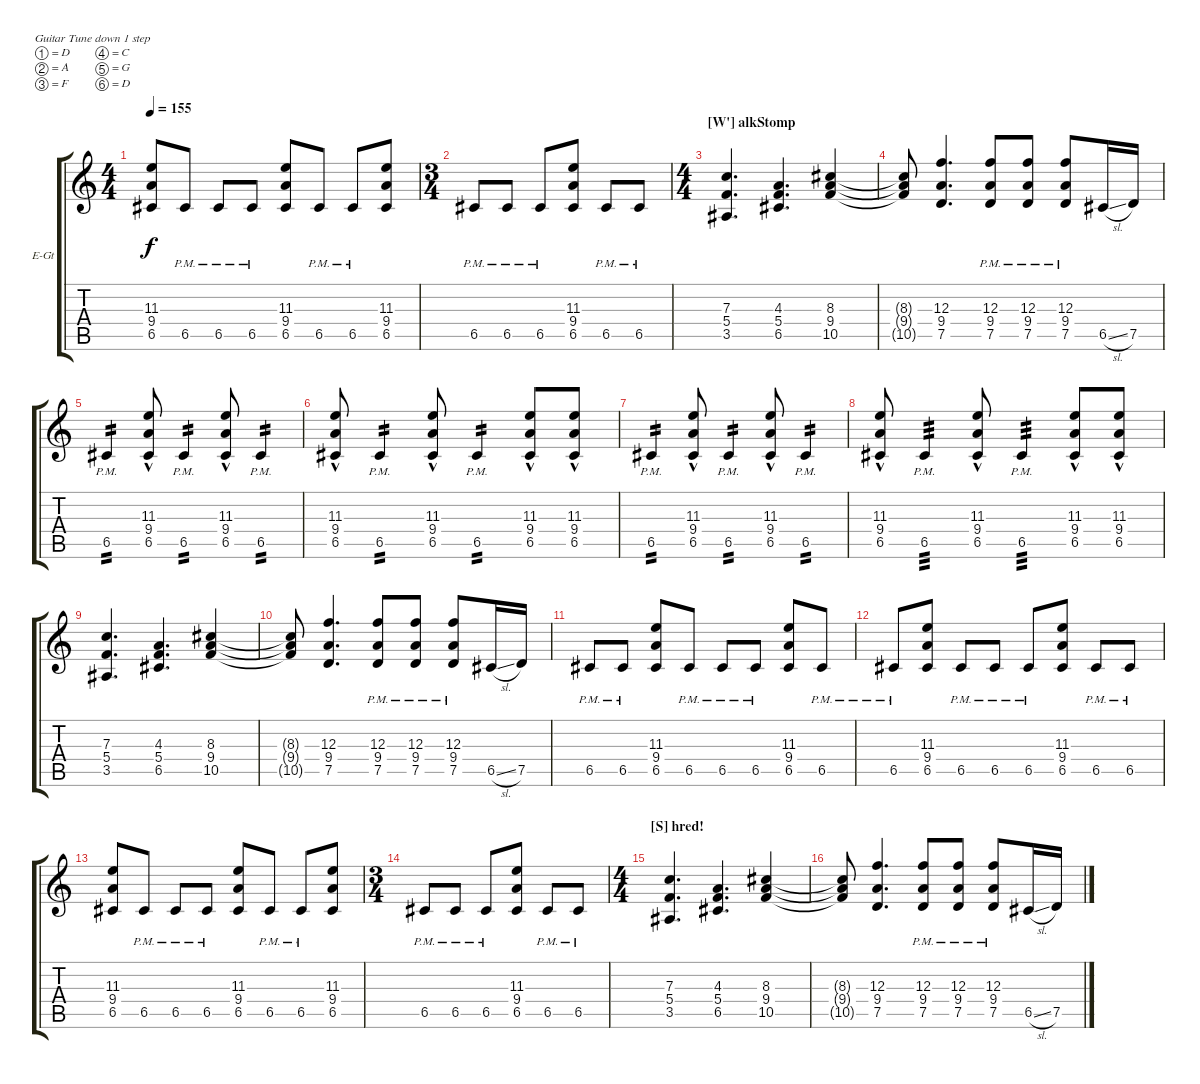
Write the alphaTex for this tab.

\defaultSystemsLayout 4
\bracketExtendMode groupsimilarinstruments
\firstSystemTrackNameOrientation horizontal
\otherSystemsTrackNameOrientation horizontal
\track ("K-Bo" "E-Gt") {instrument distortionguitar}
\staff {score tabs}
\tuning (D4 A3 F3 C3 G2 D2)
\ts (4 4)
\tempo 155
\clef g2
\ks c
(11.3 6.5 9.4).8{dy f} 6.5{pm}.8 6.5{pm}.8 6.5{pm}.8 (11.3 6.5 9.4).8 6.5{pm}.8 6.5{pm}.8 (11.3 6.5 9.4).8 |
\ts (3 4)
6.5{pm}.8 6.5{pm}.8 6.5{pm}.8 (11.3 6.5 9.4).8 6.5{pm}.8 6.5{pm}.8 |
\ts (4 4)
\section ("W'" "alkStomp")
(3.5 5.4 7.3).4{d} (6.5 5.4 4.3).4{d} (10.5 9.4 8.3).4 |
(8.3{t} 9.4{t} 10.5{t}).8 (7.5 9.4 12.3).4{d} (9.4{pm} 7.5{pm} 12.3{pm}).8 (12.3{pm} 7.5{pm} 9.4{pm}).8 (7.5{pm} 9.4{pm} 12.3{pm}).8 6.5{sl}.16 7.5.16 |
6.5{pm}.4{tp 2} (6.5 9.4{hac} 11.3).8 6.5{pm}.4{tp 2} (6.5{hac} 9.4 11.3).8 6.5{pm}.4{tp 2} |
(11.3{hac} 6.5 9.4).8 6.5{pm}.4{tp 2} (11.3 6.5 9.4{hac}).8 6.5{pm}.4{tp 2} (11.3{hac} 9.4{hac} 6.5{hac}).8 (6.5{hac} 9.4{hac} 11.3{hac}).8 |
6.5{pm}.4{tp 2} (6.5 9.4 11.3{hac}).8 6.5{pm}.4{tp 2} (6.5 9.4 11.3{hac}).8 6.5{pm}.4{tp 2} |
(11.3{hac} 6.5 9.4).8 6.5{pm}.4{tp 3} (11.3 6.5 9.4{hac}).8 6.5{pm}.4{tp 3} (11.3{hac} 9.4{hac} 6.5{hac}).8 (6.5{hac} 9.4{hac} 11.3{hac}).8 |
(3.5 5.4 7.3).4{d} (6.5 5.4 4.3).4{d} (10.5 9.4 8.3).4 |
(8.3{t} 9.4{t} 10.5{t}).8 (7.5 9.4 12.3).4{d} (9.4{pm} 7.5{pm} 12.3{pm}).8 (12.3{pm} 7.5{pm} 9.4{pm}).8 (7.5{pm} 9.4{pm} 12.3{pm}).8 6.5{sl}.16 7.5.16 |
6.5{pm}.8 6.5{pm}.8 (11.3 6.5 9.4).8 6.5{pm}.8 6.5{pm}.8 6.5{pm}.8 (11.3 9.4 6.5).8 6.5{pm}.8 |
6.5{pm}.8 (11.3 6.5 9.4).8 6.5{pm}.8 6.5{pm}.8 6.5{pm}.8 (11.3 6.5 9.4).8 6.5{pm}.8 6.5{pm}.8 |
(11.3 6.5 9.4).8 6.5{pm}.8 6.5{pm}.8 6.5{pm}.8 (11.3 6.5 9.4).8 6.5{pm}.8 6.5{pm}.8 (11.3 6.5 9.4).8 |
\ts (3 4)
6.5{pm}.8 6.5{pm}.8 6.5{pm}.8 (11.3 6.5 9.4).8 6.5{pm}.8 6.5{pm}.8 |
\ts (4 4)
\section ("S" "hred!")
(3.5 5.4 7.3).4{d} (6.5 5.4 4.3).4{d} (10.5 9.4 8.3).4 |
(8.3{t} 9.4{t} 10.5{t}).8 (7.5 9.4 12.3).4{d} (9.4{pm} 7.5{pm} 12.3{pm}).8 (12.3{pm} 7.5{pm} 9.4{pm}).8 (7.5{pm} 9.4{pm} 12.3{pm}).8 6.5{sl}.16 7.5.16
